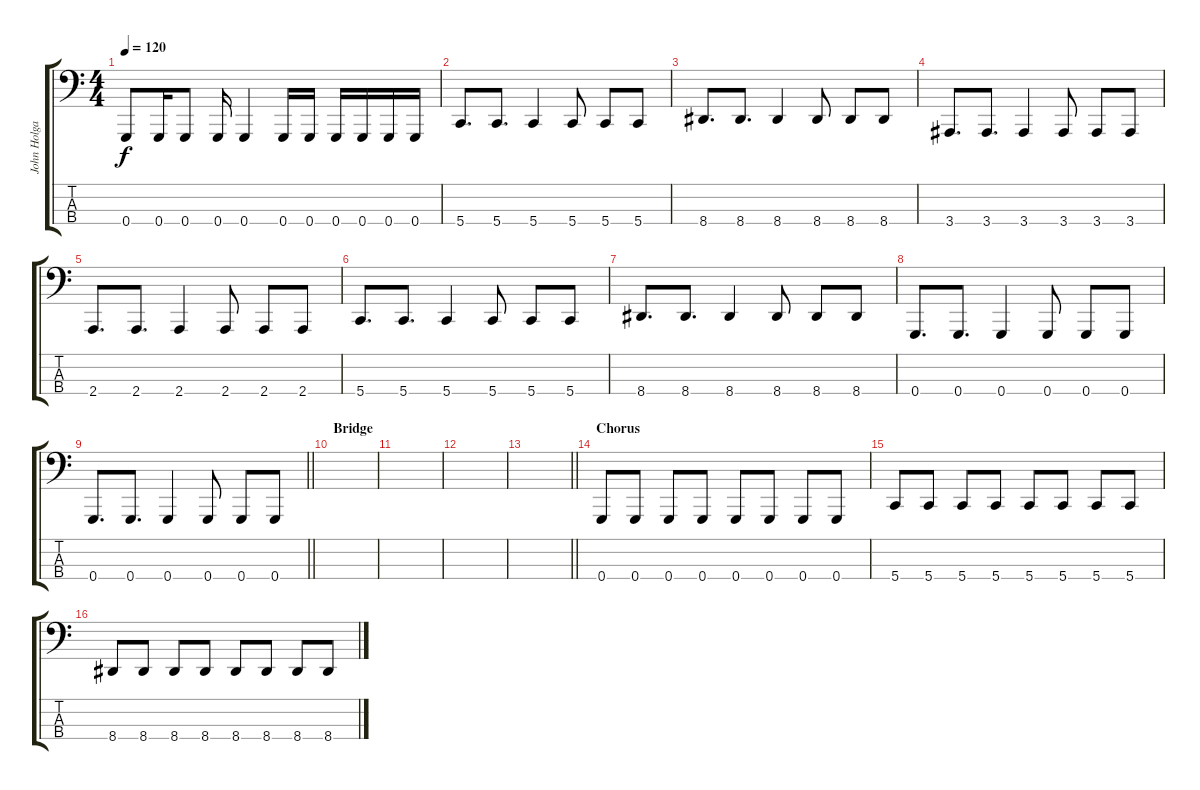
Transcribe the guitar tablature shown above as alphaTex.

\track ("John Holgado - Bass Guitar" "John Holga") {instrument electricbassfinger}
\staff {score tabs}
\tuning (C2 G1 D1 G0) {hide}
\ts (4 4)
\tempo 120
\clef f4
\ks c
0.4.8{dy f} 0.4.16 0.4.8 0.4.16 0.4.4 0.4.16 0.4.16 0.4.16 0.4.16 0.4.16 0.4.16 |
5.4.8{d} 5.4.8{d} 5.4.4 5.4.8 5.4.8 5.4.8 |
8.4.8{d} 8.4.8{d} 8.4.4 8.4.8 8.4.8 8.4.8 |
3.4.8{d} 3.4.8{d} 3.4.4 3.4.8 3.4.8 3.4.8 |
2.4.8{d} 2.4.8{d} 2.4.4 2.4.8 2.4.8 2.4.8 |
5.4.8{d} 5.4.8{d} 5.4.4 5.4.8 5.4.8 5.4.8 |
8.4.8{d} 8.4.8{d} 8.4.4 8.4.8 8.4.8 8.4.8 |
0.4.8{d} 0.4.8{d} 0.4.4 0.4.8 0.4.8 0.4.8 |
\barLineRight lightlight
0.4.8{d} 0.4.8{d} 0.4.4 0.4.8 0.4.8 0.4.8 |
\section ("" "Bridge")
|
|
|
\barLineRight lightlight
|
\section ("" "Chorus")
0.4.8 0.4.8 0.4.8 0.4.8 0.4.8 0.4.8 0.4.8 0.4.8 |
5.4.8 5.4.8 5.4.8 5.4.8 5.4.8 5.4.8 5.4.8 5.4.8 |
8.4.8 8.4.8 8.4.8 8.4.8 8.4.8 8.4.8 8.4.8 8.4.8
